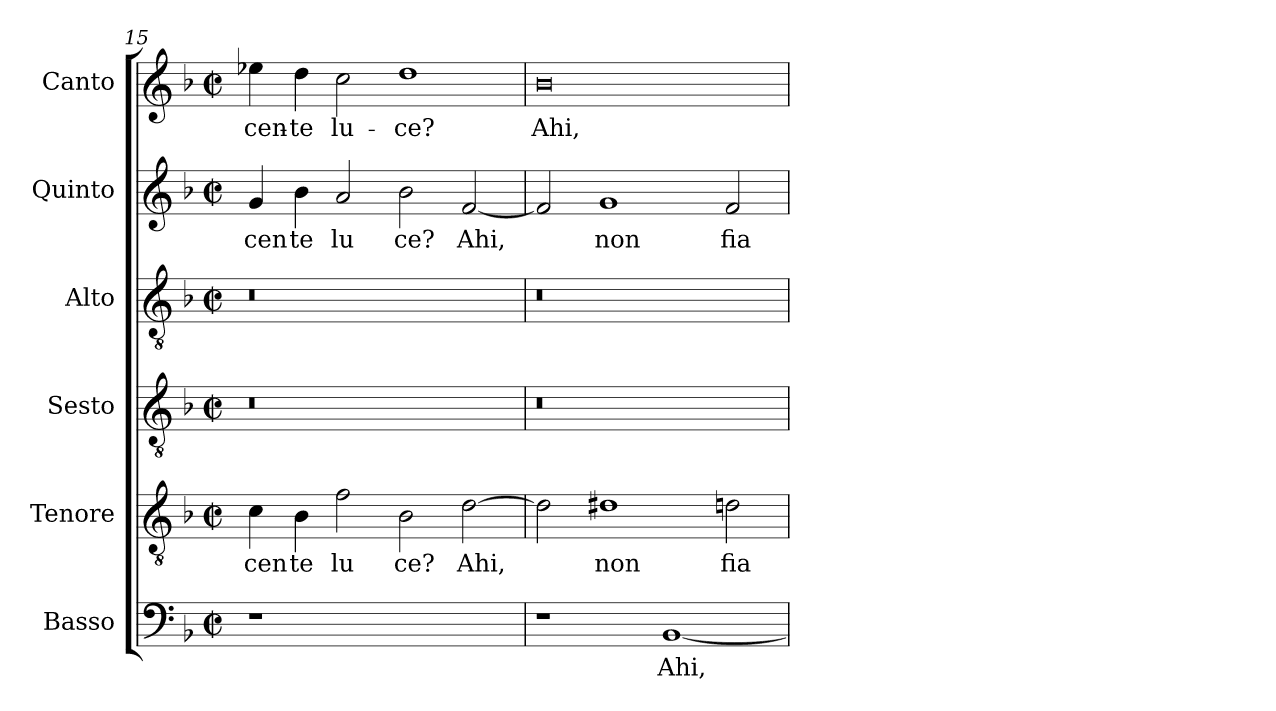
**kern	**text	**kern	**text	**kern	**kern	**kern	**text	**kern	**text
*part6	*part6	*part5	*part5	*part4	*part3	*part2	*part2	*part1	*part1
*staff6	*staff6	*staff5	*staff5	*staff4	*staff3	*staff2	*staff2	*staff1	*staff1
*I"Basso	*	*I"Tenore	*	*I"Sesto	*I"Alto	*I"Quinto	*	*I"Canto	*
*clefF4	*	*clefGv2	*	*clefGv2	*clefGv2	*clefG2	*	*clefG2	*
*ITrd-3c-5	*	*ITrd-3c-5	*	*ITrd-3c-5	*ITrd-3c-5	*ITrd-3c-5	*	*	*
*k[b-e-]	*	*k[b-e-]	*	*k[b-e-]	*k[b-e-]	*k[b-e-]	*	*k[b-]	*
*B-:	*	*B-:	*	*B-:	*B-:	*B-:	*	*F:	*
*M2/2	*	*M2/2	*	*M2/2	*M2/2	*M2/2	*	*M2/2	*
*met(c|)	*	*met(c|)	*	*met(c|)	*met(c|)	*met(c|)	*	*met(c|)	*
=15	=15	=15	=15	=15	=15	=15	=15	=15	=15
!	!	!	!LO:LY:b:cj	!	!	!	!LO:LY:b:cj	!	!LO:LY:b:cj
1r	.	4f\	cen	0r	0r	4cc/	cen	4ee-X\	-cen-
!	!	!	!LO:LY:b:cj	!	!	!	!LO:LY:b:cj	!	!LO:LY:b:cj
.	.	4e-\	te	.	.	4ee-\	te	4dd\	-te
!	!	!	!LO:LY:b:cj	!	!	!	!LO:LY:b:cj	!	!LO:LY:b:cj
.	.	2b-\	lu	.	.	2dd/	lu	2cc\	lu-
!	!	!	!LO:LY:b:cj	!	!	!	!LO:LY:b:cj	!	!LO:LY:b:cj
1ryy	.	2e-\	ce?	.	.	2ee-\	ce?	1dd	-ce?
!	!	!	!LO:LY:b:cj	!	!	!	!LO:LY:b:cj	!	!
.	.	[>2g\	Ahi,	.	.	[<2b-/	Ahi,	.	.
=16	=16	=16	=16	=16	=16	=16	=16	=16	=16
!	!	!	!LO:LY:b:cj	!	!	!	!LO:LY:b:cj	!	!LO:LY:b:cj
1r	.	2g\]	.	0r	0r	2b-/]	.	0b-	Ahi,
!	!	!	!LO:LY:b:cj	!	!	!	!LO:LY:b:cj	!	!
.	.	1g#X	non	.	.	1cc	non	.	.
!	!LO:LY:b:cj	!	!	!	!	!	!	!	!
[<1E-	Ahi,	.	.	.	.	.	.	.	.
!	!	!	!LO:LY:b:cj	!	!	!	!LO:LY:b:cj	!	!
.	.	2g\	fia	.	.	2b-/	fia	.	.
=	=	=	=	=	=	=	=	=	=
*-	*-	*-	*-	*-	*-	*-	*-	*-	*-
